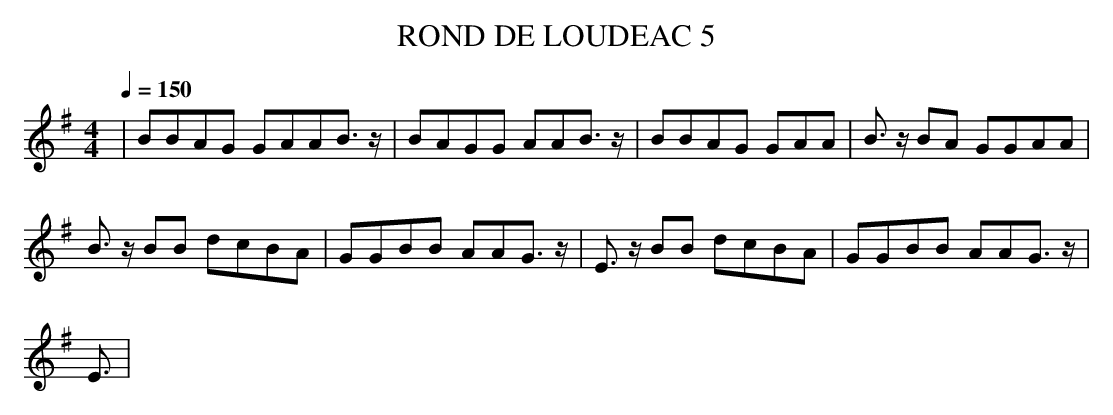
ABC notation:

X:1
T:ROND DE LOUDEAC 5
M:4/4
L:1/8
Q:1/4=150
K:G
|BBAG GAAB3/2 z/2 |BAGG AAB3/2 z/2 |BBAG GAA|B3/2 z/2 BA GGAA|
B3/2 z/2 BB dcBA|GGBB AAG3/2 z/2 |E3/2 z/2 BB dcBA|GGBB AAG3/2 z/2 |
E3/2|
